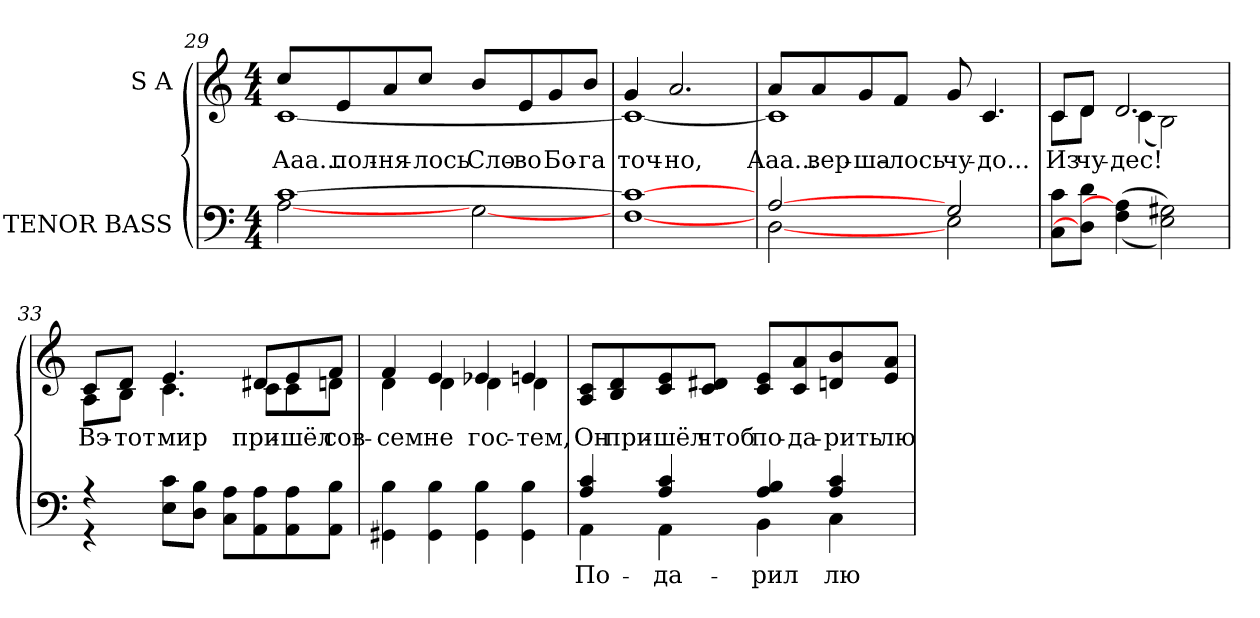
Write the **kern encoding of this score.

**kern	**text	**kern	**text
*part2	*part2	*part1	*part1
*staff2	*staff2	*staff1	*staff1
*I"TENOR BASS	*	*I"S A	*
*clefF4	*	*clefG2	*
*k[]	*	*k[]	*
*C:	*	*C:	*
*M4/4	*	*M4/4	*
=29	=29	=29	=29
*^	*	*	*
!	!	!	!	!LO:LY:a:color=#000000
*	*	*	*^	*
!	!	!	!	!	!LO:LY:b:color=#000000
[>1ci	[<2Ai\	.	8cci/L	[<1ci	Ааа...
!	!	!	!	!	!LO:LY:a:color=#000000
.	.	.	8ei/	.	-пол-
!	!	!	!	!	!LO:LY:a:color=#000000
.	.	.	8ai/	.	-ня-
!	!	!	!	!	!LO:LY:a:color=#000000
.	.	.	8cci/J	.	-лось
!	!	!	!	!	!LO:LY:a:color=#000000
.	[<2Gi\	.	8bi/L	.	Сло-
!	!	!	!	!	!LO:LY:a:color=#000000
.	.	.	8ei/	.	-во
!	!	!	!	!	!LO:LY:a:color=#000000
.	.	.	8gi/	.	Бо-
!	!	!	!	!	!LO:LY:a:color=#000000
.	.	.	8bi/J	.	-га
=30	=30	=30	=30	=30	=30
!	!	!	!	!	!LO:LY:a:color=#000000
1ci_>	[<1Fi	.	4gi/	1ci_<	точ-
!	!	!	!	!	!LO:LY:a:color=#000000
.	.	.	2.ai/	.	-но,
!!LO:PB:g=z	!!
=31	=31	=31	=31	=31	=31
!	!	!	!	!	!LO:LY:a:color=#000000
!	!	!	!	!	!LO:LY:b:color=#000000
[>2Ai/	[<2Di\	.	8ai/L	1ci]	Ааа...
!	!	!	!	!	!LO:LY:a:color=#000000
.	.	.	8ai/	.	-вер-
!	!	!	!	!	!LO:LY:a:color=#000000
.	.	.	8gi/	.	-ша-
!	!	!	!	!	!LO:LY:a:color=#000000
.	.	.	8fi/J	.	-лось
!	!	!	!	!	!LO:LY:a:color=#000000
2Gi/	2Ei\	.	8gi/	.	чу-
!	!	!	!	!	!LO:LY:a:color=#000000
.	.	.	4.ci/	.	-до...
*v	*v	*	*	*	*
=32	=32	=32	=32	=32
!	!	!	!	!LO:LY:b:color=#000000
8Ci\ 8ciL	.	8ci/L	8ci\L	Из
!	!	!	!	!LO:LY:b:color=#000000
8Di\] 8diJ	.	8di/J	8di\J	чу-
!	!	!	!	!LO:LY:b:color=#000000
((4Fi\ 4Ai]	.	2.di/	(4ci\	-дес!
2Ei\ 2G#Xi))	.	.	2Bi\)	.
=33	=33	=33	=33	=33
*^	*	*	*	*
!	!	!	!	!	!LO:LY:b:color=#000000
4r	4r	.	8ci/L	8Ai\L	Вэ-
!	!	!	!	!	!LO:LY:b:color=#000000
.	.	.	8di/J	8Bi\J	-тот
!	!	!	!	!	!LO:LY:b:color=#000000
8Ei\ 8ciL	2.ryy	.	4.ei/	4.ci\	мир
8Di\ 8BiJ	.	.	.	.	.
8Ci\ 8AiL	.	.	.	.	.
!	!	!	!	!	!LO:LY:b:color=#000000
8AAi\ 8Ai	.	.	8d#Xi/L	8ci\L	при-
!	!	!	!	!	!LO:LY:b:color=#000000
8AAi\ 8Ai	.	.	8ei/	8ci\	-шёл
!	!	!	!	!	!LO:LY:b:color=#000000
8AAi\ 8BiJ	.	.	8fi/J	8dni\J	сов-
*v	*v	*	*	*	*
=34	=34	=34	=34	=34
!	!	!	!	!LO:LY:b:color=#000000
4GG#Xi\ 4Bi	.	4fi/	4di\	-сем
!	!	!	!	!LO:LY:b:color=#000000
4GG#i\ 4Bi	.	4ei/	4di\	не
!	!	!	!	!LO:LY:b:color=#000000
4GG#i\ 4Bi	.	4e-Xi/	4di\	гос-
!	!	!	!	!LO:LY:b:color=#000000
4GG#i\ 4Bi	.	4eni/	4di\	-тем,
*	*	*v	*v	*
!!LO:LB:g=z
=35	=35	=35	=35
*	*	*^	*
!	!LO:LY:a:color=#000000	!	!	!
*^	*	*v	*v	*
*	*	*	*^	*
!	!	!	!	!	!LO:LY:b:color=#000000
*	*	*	*v	*v	*
4Ai/ 4ci	4AAi\	По-	8Ai/ 8ciL	Он
!	!	!	!	!LO:LY:b:color=#000000
.	.	.	8Bi/ 8di	при-
!	!	!LO:LY:a:color=#000000	!	!
!	!	!	!	!LO:LY:b:color=#000000
4Ai/ 4ci	4AAi\	-да-	8ci/ 8ei	-шёл
!	!	!	!	!LO:LY:b:color=#000000
.	.	.	8ci/ 8d#XiJ	чтоб
!	!	!LO:LY:a:color=#000000	!	!
!	!	!	!	!LO:LY:b:color=#000000
4Ai/ 4Bi	4BBi\	-рил	8ci/ 8eiL	по-
!	!	!	!	!LO:LY:b:color=#000000
.	.	.	8ci/ 8ai	-да-
!	!	!LO:LY:a:color=#000000	!	!
!	!	!	!	!LO:LY:b:color=#000000
4Ai/ 4ci	4Ci\	лю-	8dni/ 8bi	-рить
!	!	!	!	!LO:LY:b:color=#000000
.	.	.	8ei/ 8aiJ	лю-
*v	*v	*	*	*
=	=	=	=
*-	*-	*-	*-
